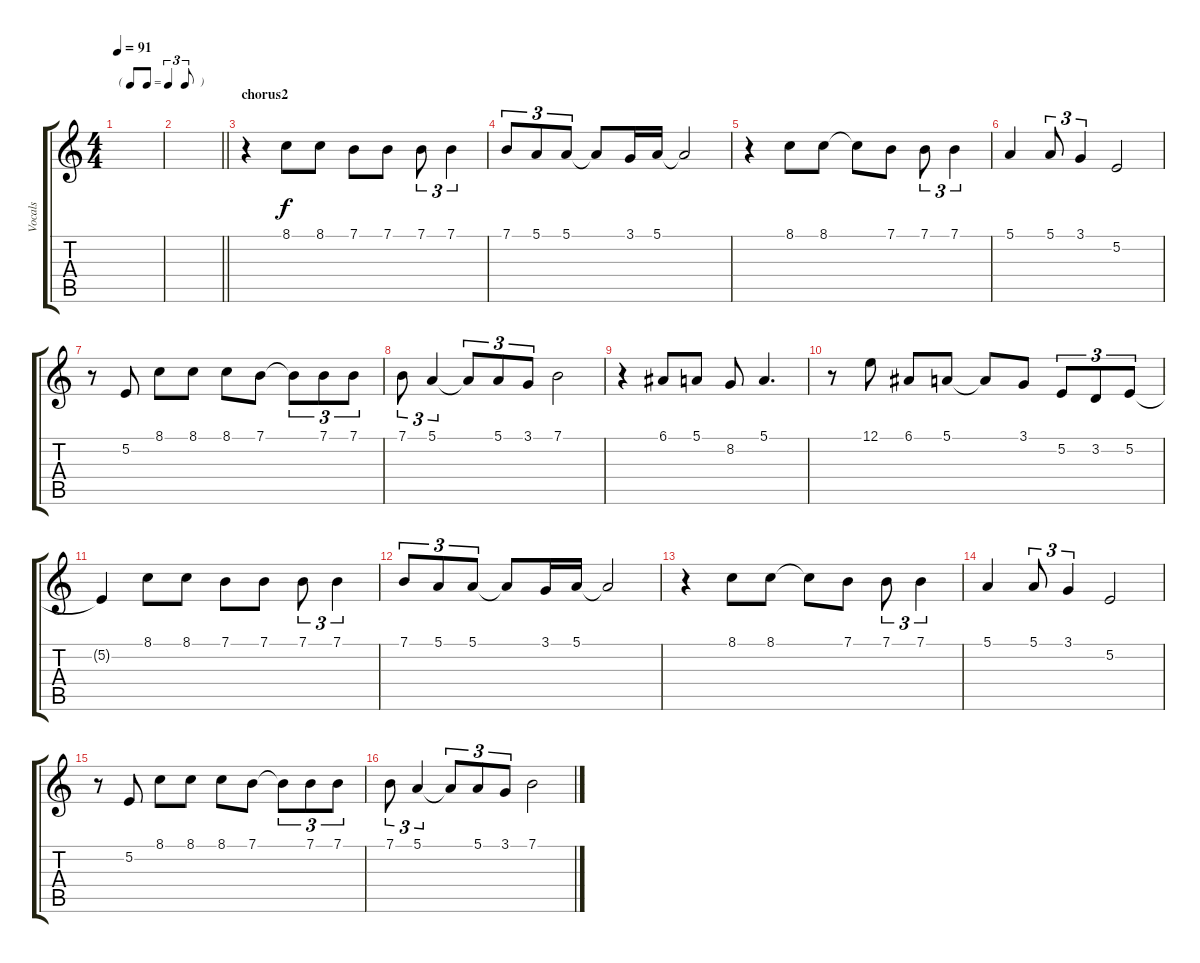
\track ("Vocals" "Vocals") {instrument clarinet}
\staff {score tabs}
\tuning (E4 B3 G3 D3 A2 E2) {hide}
\ts (4 4)
\tf triplet8th
\tempo 91
\clef g2
\ks c
|
\barLineRight lightlight
|
\section ("" "chorus2")
r.4 8.1.8 8.1.8 7.1.8 7.1.8 7.1.8{tu (3 2)} 7.1.4{tu (3 2)} |
7.1.8{tu (3 2)} 5.1.8{tu (3 2)} 5.1.8{tu (3 2)} 5.1{t}.8 3.1.16 5.1.16 5.1{t}.2 |
r.4 8.1.8 8.1.8 8.1{t}.8 7.1.8 7.1.8{tu (3 2)} 7.1.4{tu (3 2)} |
5.1.4 5.1.8{tu (3 2)} 3.1.4{tu (3 2)} 5.2.2 |
r.8 5.2.8 8.1.8 8.1.8 8.1.8 7.1.8 7.1{t}.8{tu (3 2)} 7.1.8{tu (3 2)} 7.1.8{tu (3 2)} |
7.1.8{tu (3 2)} 5.1.4{tu (3 2)} 5.1{t}.8{tu (3 2)} 5.1.8{tu (3 2)} 3.1.8{tu (3 2)} 7.1.2 |
r.4 6.1.8 5.1.8 8.2.8 5.1.4{d} |
r.8 12.1.8 6.1.8 5.1.8 5.1{t}.8 3.1.8 5.2.8{tu (3 2)} 3.2.8{tu (3 2)} 5.2.8{tu (3 2)} |
5.2{t}.4 8.1.8 8.1.8 7.1.8 7.1.8 7.1.8{tu (3 2)} 7.1.4{tu (3 2)} |
7.1.8{tu (3 2)} 5.1.8{tu (3 2)} 5.1.8{tu (3 2)} 5.1{t}.8 3.1.16 5.1.16 5.1{t}.2 |
r.4 8.1.8 8.1.8 8.1{t}.8 7.1.8 7.1.8{tu (3 2)} 7.1.4{tu (3 2)} |
5.1.4 5.1.8{tu (3 2)} 3.1.4{tu (3 2)} 5.2.2 |
r.8 5.2.8 8.1.8 8.1.8 8.1.8 7.1.8 7.1{t}.8{tu (3 2)} 7.1.8{tu (3 2)} 7.1.8{tu (3 2)} |
7.1.8{tu (3 2)} 5.1.4{tu (3 2)} 5.1{t}.8{tu (3 2)} 5.1.8{tu (3 2)} 3.1.8{tu (3 2)} 7.1.2
